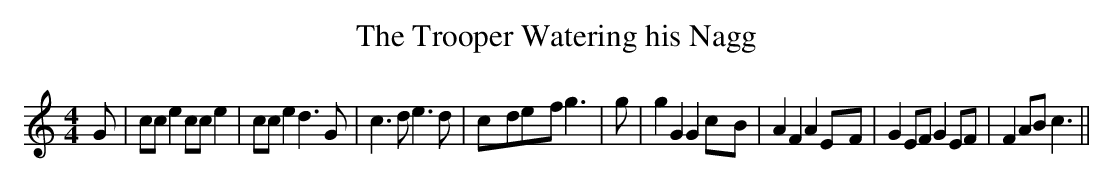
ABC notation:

X:1
T:The Trooper Watering his Nagg
M:4/4
L:1/8
K:C
 G| cc e2 cc e2| cc e2 d3 G| c3 d e3 d|c-de-f g3| g| g2 G2 G2c-B| A2 F2 A2E-F|\
 G2 EF G2 EF| F2 AB c3||
